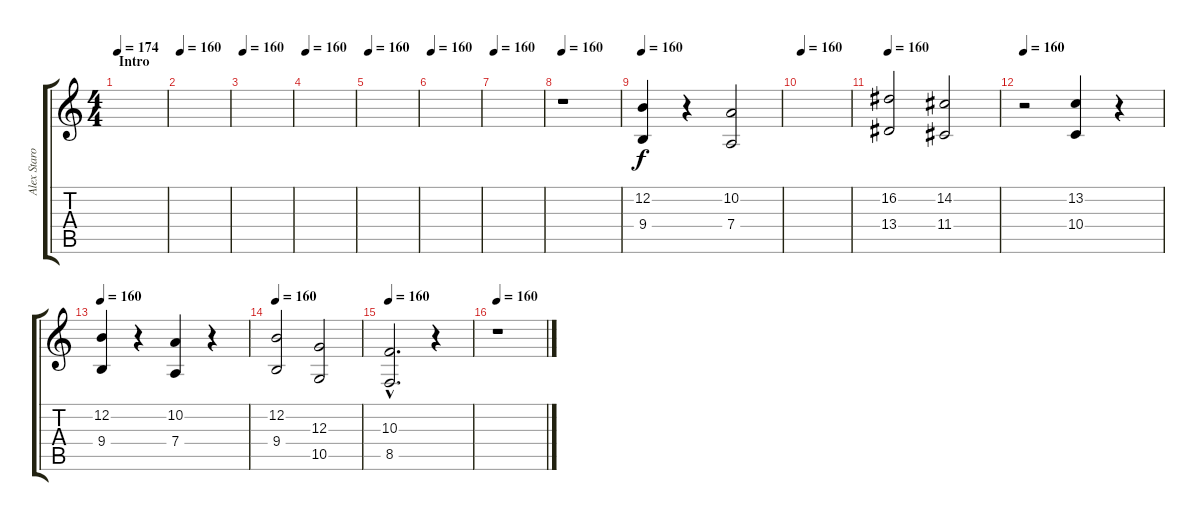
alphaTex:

\track ("Alex Staropoli (Key 5)" "Alex Staro") {instrument brasssection}
\staff {score tabs}
\tuning (E4 B3 G3 D3 A2 E2) {hide}
\ts (4 4)
\section ("" "Intro")
\tempo 174
\tempo 160
\tempo 174
\clef g2
\ks c
|
\tempo 160
|
\tempo 160
|
\tempo 160
|
\tempo 160
|
\tempo 160
|
\tempo 160
|
\tempo 160
r.1 |
\tempo 160
(12.2 9.4).4 r.4 (10.2 7.4).2 |
\tempo 160
|
\tempo 160
(16.2 13.4).2 (14.2 11.4).2 |
\tempo 160
r.2 (13.2 10.4).4 r.4 |
\tempo 160
(12.2 9.4).4 r.4 (10.2 7.4).4 r.4 |
\tempo 160
(12.2 9.4).2 (12.3 10.5).2 |
\tempo 160
(10.3{hac} 8.5{hac}).2{d} r.4 |
\tempo 160
r.1
